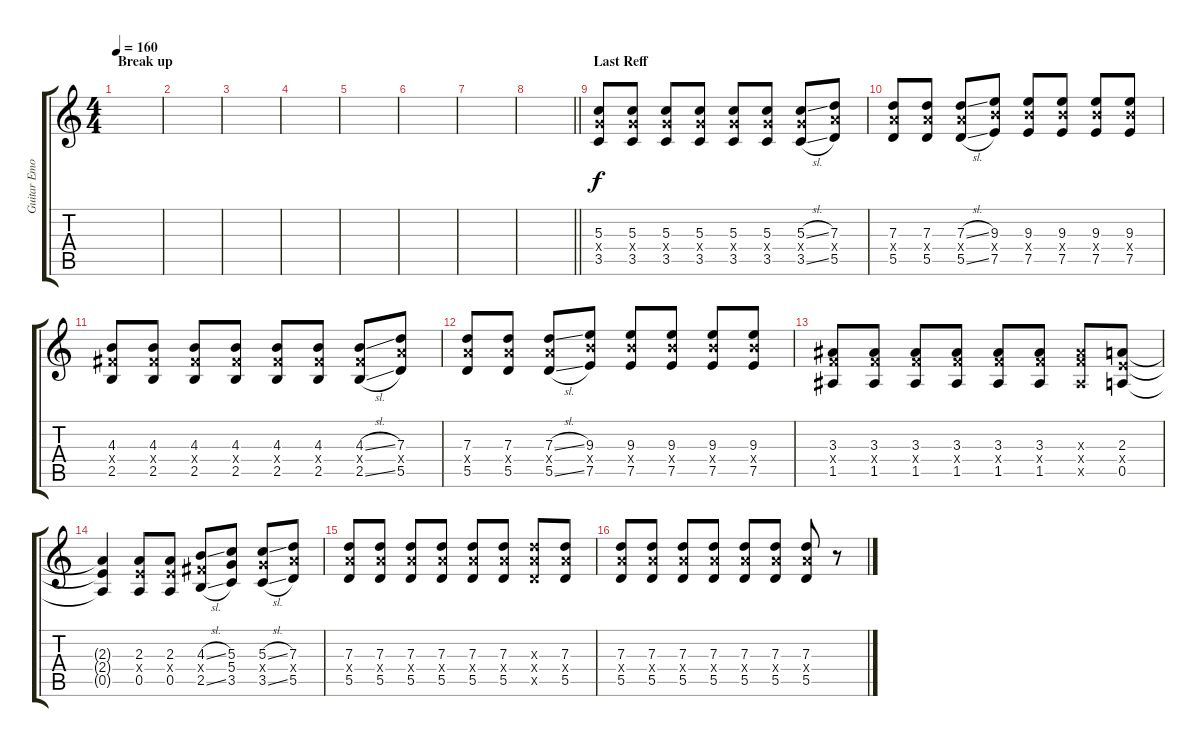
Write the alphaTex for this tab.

\track ("Guitar Emo" "Guitar Emo") {instrument overdrivenguitar}
\staff {score tabs}
\tuning (E4 B3 G3 D3 A2 E2) {hide}
\ts (4 4)
\section ("" "Break up")
\tempo 160
\clef g2
\ks c
|
|
|
|
|
|
|
\barLineRight lightlight
|
\section ("" "Last Reff")
(5.3 5.4{x} 3.5).8 (5.3 5.4{x} 3.5).8 (5.3 5.4{x} 3.5).8 (5.3 5.4{x} 3.5).8 (5.3 5.4{x} 3.5).8 (5.3 5.4{x} 3.5).8 (5.3{sl} 5.4{x} 3.5{sl}).8 (7.3 7.4{x} 5.5).8 |
(7.3 7.4{x} 5.5).8 (7.3 7.4{x} 5.5).8 (7.3{sl} 7.4{x} 5.5{sl}).8 (9.3 9.4{x} 7.5).8 (9.3 9.4{x} 7.5).8 (9.3 9.4{x} 7.5).8 (9.3 9.4{x} 7.5).8 (9.3 9.4{x} 7.5).8 |
(4.3 4.4{x} 2.5).8 (4.3 4.4{x} 2.5).8 (4.3 4.4{x} 2.5).8 (4.3 4.4{x} 2.5).8 (4.3 4.4{x} 2.5).8 (4.3 4.4{x} 2.5).8 (4.3{sl} 4.4{x} 2.5{sl}).8 (7.3 7.4{x} 5.5).8 |
(7.3 7.4{x} 5.5).8 (7.3 7.4{x} 5.5).8 (7.3{sl} 7.4{x} 5.5{sl}).8 (9.3 9.4{x} 7.5).8 (9.3 9.4{x} 7.5).8 (9.3 9.4{x} 7.5).8 (9.3 9.4{x} 7.5).8 (9.3 9.4{x} 7.5).8 |
(3.3 3.4{x} 1.5).8 (3.3 3.4{x} 1.5).8 (3.3 3.4{x} 1.5).8 (3.3 3.4{x} 1.5).8 (3.3 3.4{x} 1.5).8 (3.3 3.4{x} 1.5).8 (3.3{x} 3.4{x} 1.5{x}).8 (2.3 2.4{x} 0.5).8 |
(2.3{t} 2.4{t} 0.5{t}).4 (2.3 2.4{x} 0.5).8 (2.3 2.4{x} 0.5).8 (4.3{sl} 4.4{x} 2.5{sl}).8 (5.3 5.4 3.5).8 (5.3{sl} 5.4{x} 3.5{sl}).8 (7.3 7.4{x} 5.5).8 |
(7.3 7.4{x} 5.5).8 (7.3 7.4{x} 5.5).8 (7.3 7.4{x} 5.5).8 (7.3 7.4{x} 5.5).8 (7.3 7.4{x} 5.5).8 (7.3 7.4{x} 5.5).8 (7.3{x} 7.4{x} 5.5{x}).8 (7.3 7.4{x} 5.5).8 |
(7.3 7.4{x} 5.5).8 (7.3 7.4{x} 5.5).8 (7.3 7.4{x} 5.5).8 (7.3 7.4{x} 5.5).8 (7.3 7.4{x} 5.5).8 (7.3 7.4{x} 5.5).8 (7.3 7.4{x} 5.5).8 r.8
